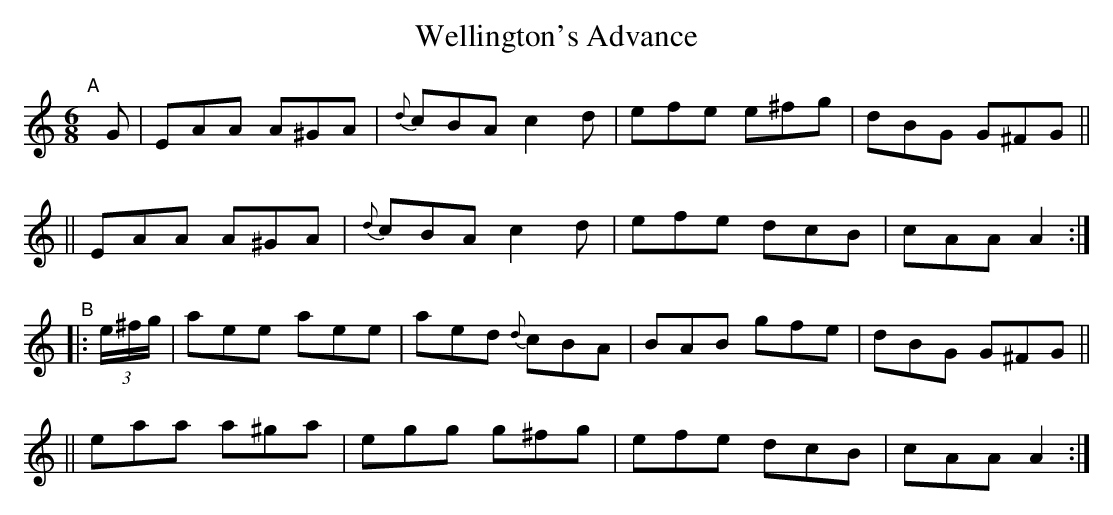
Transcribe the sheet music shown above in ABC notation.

X:1
T: Wellington's Advance
M: 6/8
L: 1/8
K: Am
"^A"[|] G \
|  EAA A^GA | {d}cBA c2d | efe e^fg | dBG G^FG ||
|| EAA A^GA | {d}cBA c2d | efe dcB  | cAA A2 :|
"^B"|: (3e/^f/g/ \
|  aee aee  | aed {d}cBA | BAB gfe | dBG G^FG ||
|| eaa a^ga | egg   g^fg | efe dcB | cAA A2 :|
